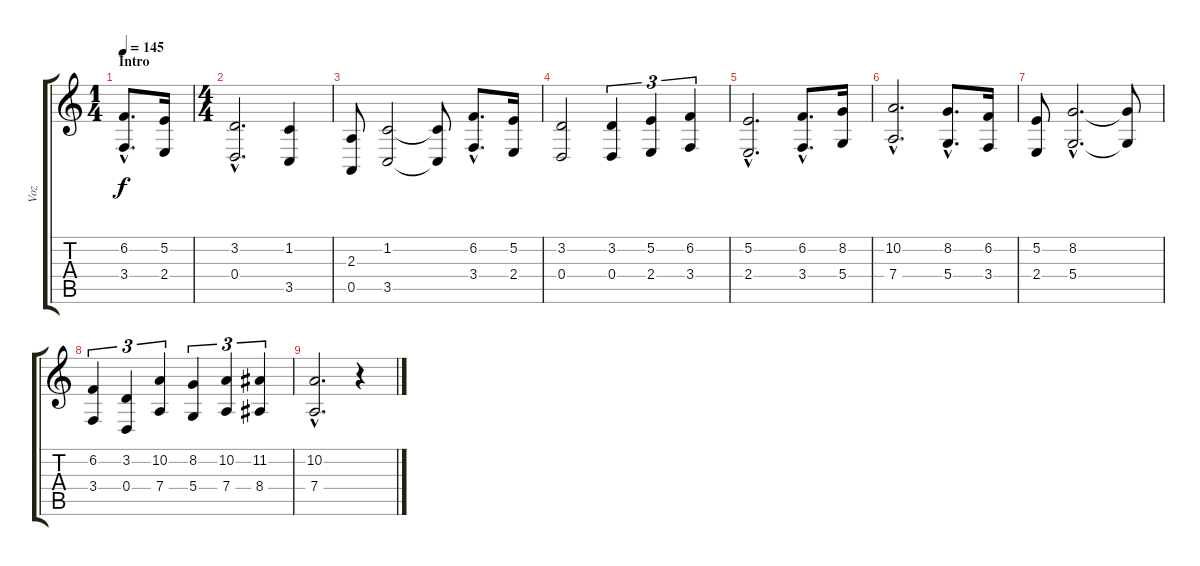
\track ("Voz" "Voz") {instrument choiraahs}
\staff {score tabs}
\tuning (E4 B3 G3 D3 A2 E2) {hide}
\ts (1 4)
\section ("" "Intro")
\tempo 145
\clef g2
\ks c
(6.2{hac} 3.4{hac}).8{d lyrics (0 "") lyrics (1 "") lyrics (2 "") lyrics (3 "") lyrics (4 "") dy f instrument choiraahs} (5.2 2.4).16{lyrics (0 "") lyrics (1 "") lyrics (2 "") lyrics (3 "") lyrics (4 "")} |
\ts (4 4)
(3.2{hac} 0.4{hac}).2{d lyrics (0 "") lyrics (1 "") lyrics (2 "") lyrics (3 "") lyrics (4 "")} (1.2 3.5).4 |
(2.3 0.5).8 (1.2 3.5).2 (1.2{t} 3.5{t}).8 (6.2{hac} 3.4{hac}).8{d} (5.2 2.4).16 |
(3.2 0.4).2 (3.2 0.4).4{tu (3 2)} (5.2 2.4).4{tu (3 2)} (6.2 3.4).4{tu (3 2)} |
(5.2{hac} 2.4{hac}).2{d} (6.2{hac} 3.4{hac}).8{d} (8.2 5.4).16 |
(10.2{hac} 7.4{hac}).2{d} (8.2{hac} 5.4{hac}).8{d} (6.2 3.4).16 |
(5.2 2.4).8 (8.2{hac} 5.4{hac}).2{d} (8.2{t} 5.4{t}).8 |
(6.2 3.4).4{tu (3 2)} (3.2 0.4).4{tu (3 2)} (10.2 7.4).4{tu (3 2)} (8.2 5.4).4{tu (3 2)} (10.2 7.4).4{tu (3 2)} (11.2 8.4).4{tu (3 2)} |
(10.2{hac} 7.4{hac}).2{d} r.4
